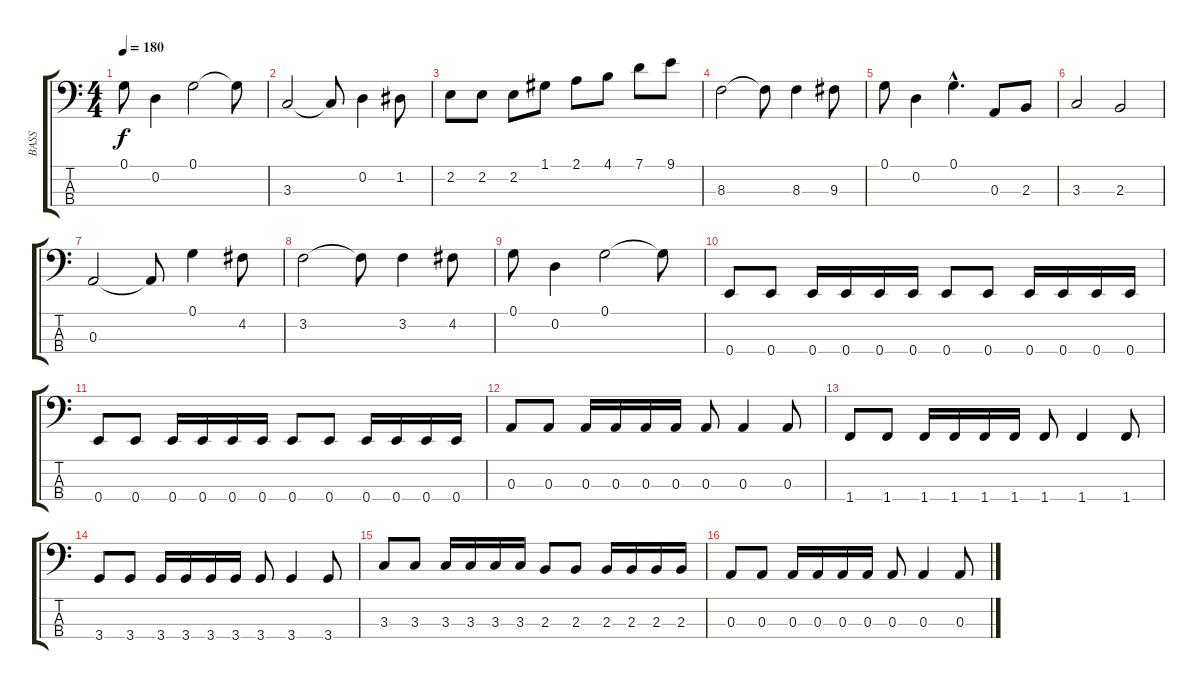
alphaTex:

\track ("BASS" "BASS") {instrument electricbassfinger}
\staff {score tabs}
\tuning (G2 D2 A1 E1) {hide}
\ts (4 4)
\tempo 180
\clef f4
\ks c
0.1.8{dy f} 0.2.4 0.1.2 0.1{t}.8 |
3.3.2 3.3{t}.8 0.2.4 1.2.8 |
2.2.8 2.2.8 2.2.8 1.1.8 2.1.8 4.1.8 7.1.8 9.1.8 |
8.3.2 8.3{t}.8 8.3.4 9.3.8 |
0.1.8 0.2.4 0.1{hac}.4{d} 0.3.8 2.3.8 |
3.3.2 2.3.2 |
0.3.2 0.3{t}.8 0.1.4 4.2.8 |
3.2.2 3.2{t}.8 3.2.4 4.2.8 |
0.1.8 0.2.4 0.1.2 0.1{t}.8 |
0.4.8 0.4.8 0.4.16 0.4.16 0.4.16 0.4.16 0.4.8 0.4.8 0.4.16 0.4.16 0.4.16 0.4.16 |
0.4.8 0.4.8 0.4.16 0.4.16 0.4.16 0.4.16 0.4.8 0.4.8 0.4.16 0.4.16 0.4.16 0.4.16 |
0.3.8 0.3.8 0.3.16 0.3.16 0.3.16 0.3.16 0.3.8 0.3.4 0.3.8 |
1.4.8 1.4.8 1.4.16 1.4.16 1.4.16 1.4.16 1.4.8 1.4.4 1.4.8 |
3.4.8 3.4.8 3.4.16 3.4.16 3.4.16 3.4.16 3.4.8 3.4.4 3.4.8 |
3.3.8 3.3.8 3.3.16 3.3.16 3.3.16 3.3.16 2.3.8 2.3.8 2.3.16 2.3.16 2.3.16 2.3.16 |
0.3.8 0.3.8 0.3.16 0.3.16 0.3.16 0.3.16 0.3.8 0.3.4 0.3.8
